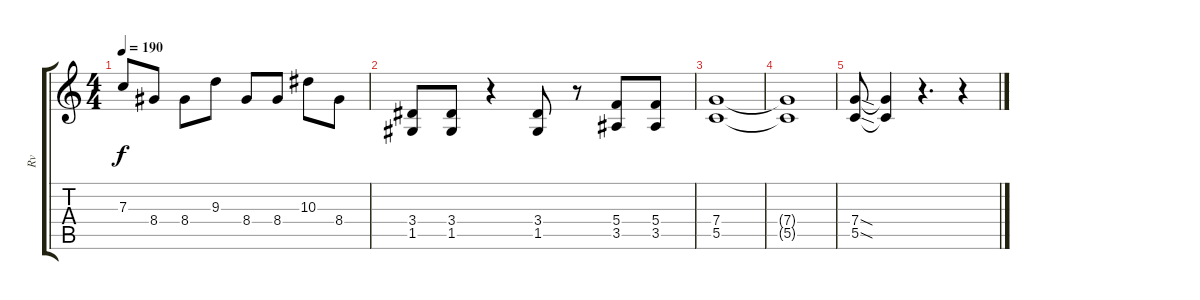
\track ("Rv" "Rv") {instrument distortionguitar}
\staff {score tabs}
\tuning (D4 A3 F3 C3 G2 D2) {hide}
\ts (4 4)
\tempo 190
\clef g2
\ks c
7.3.8{dy f} 8.4.8 8.4.8 9.3.8 8.4.8 8.4.8 10.3.8 8.4.8 |
(3.4 1.5).8 (3.4 1.5).8 r.4 (3.4 1.5).8 r.8 (5.4 3.5).8 (5.4 3.5).8 |
(7.4 5.5).1 |
(7.4{t} 5.5{t}).1 |
(7.4{sod} 5.5{sod}).8 (7.4{t} 5.5{t}).4 r.4{d} r.4
